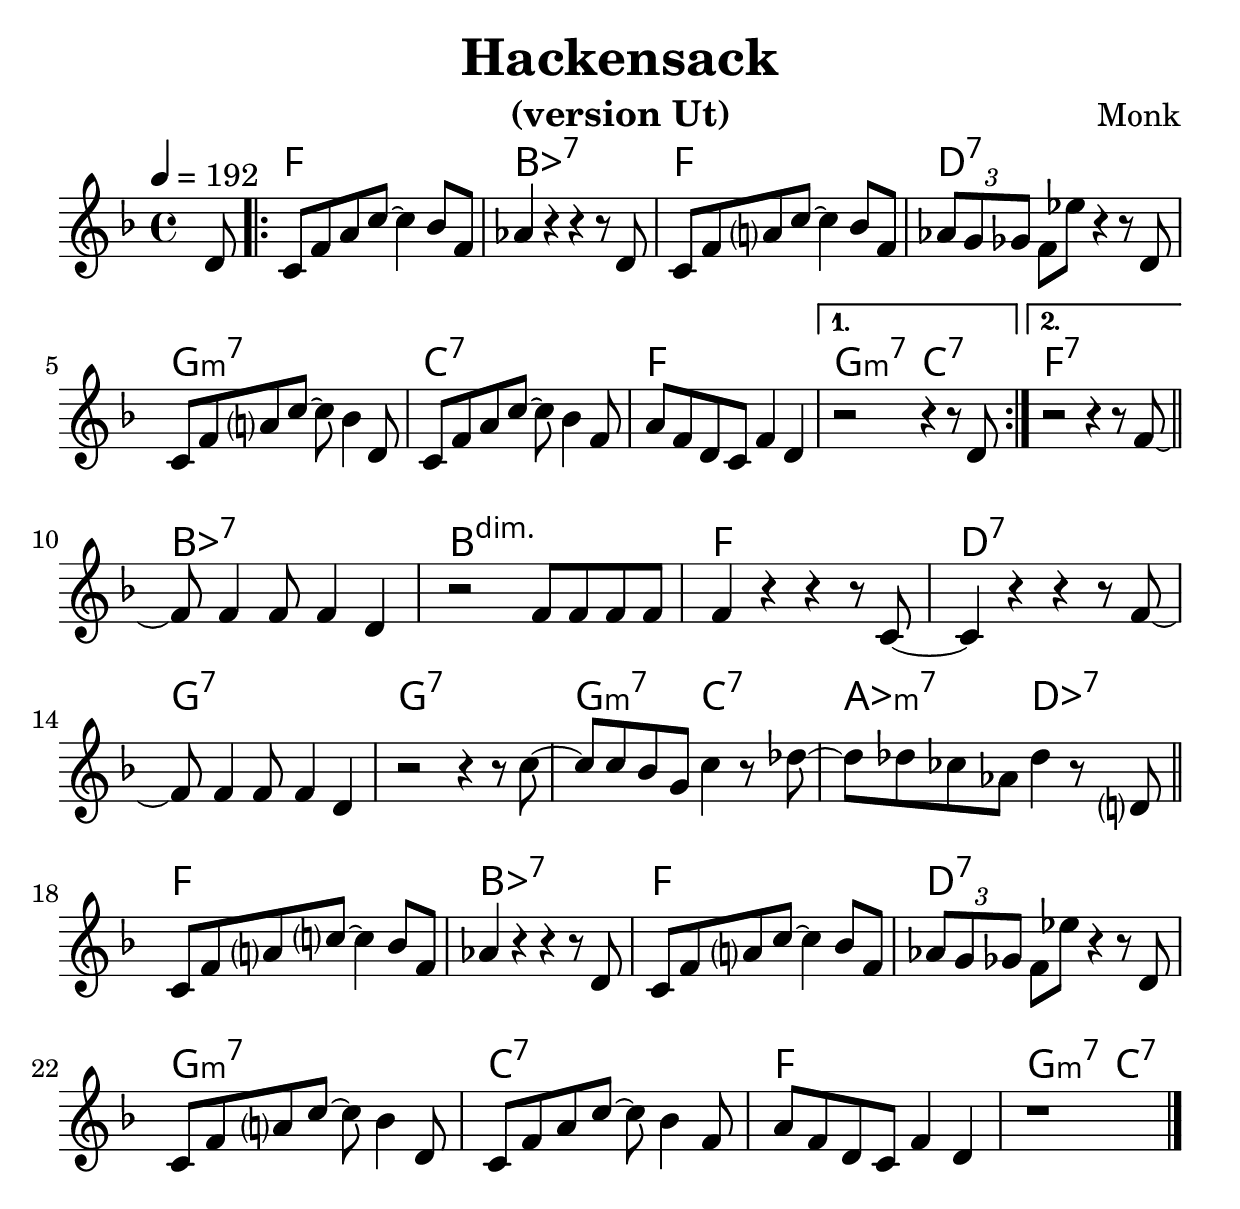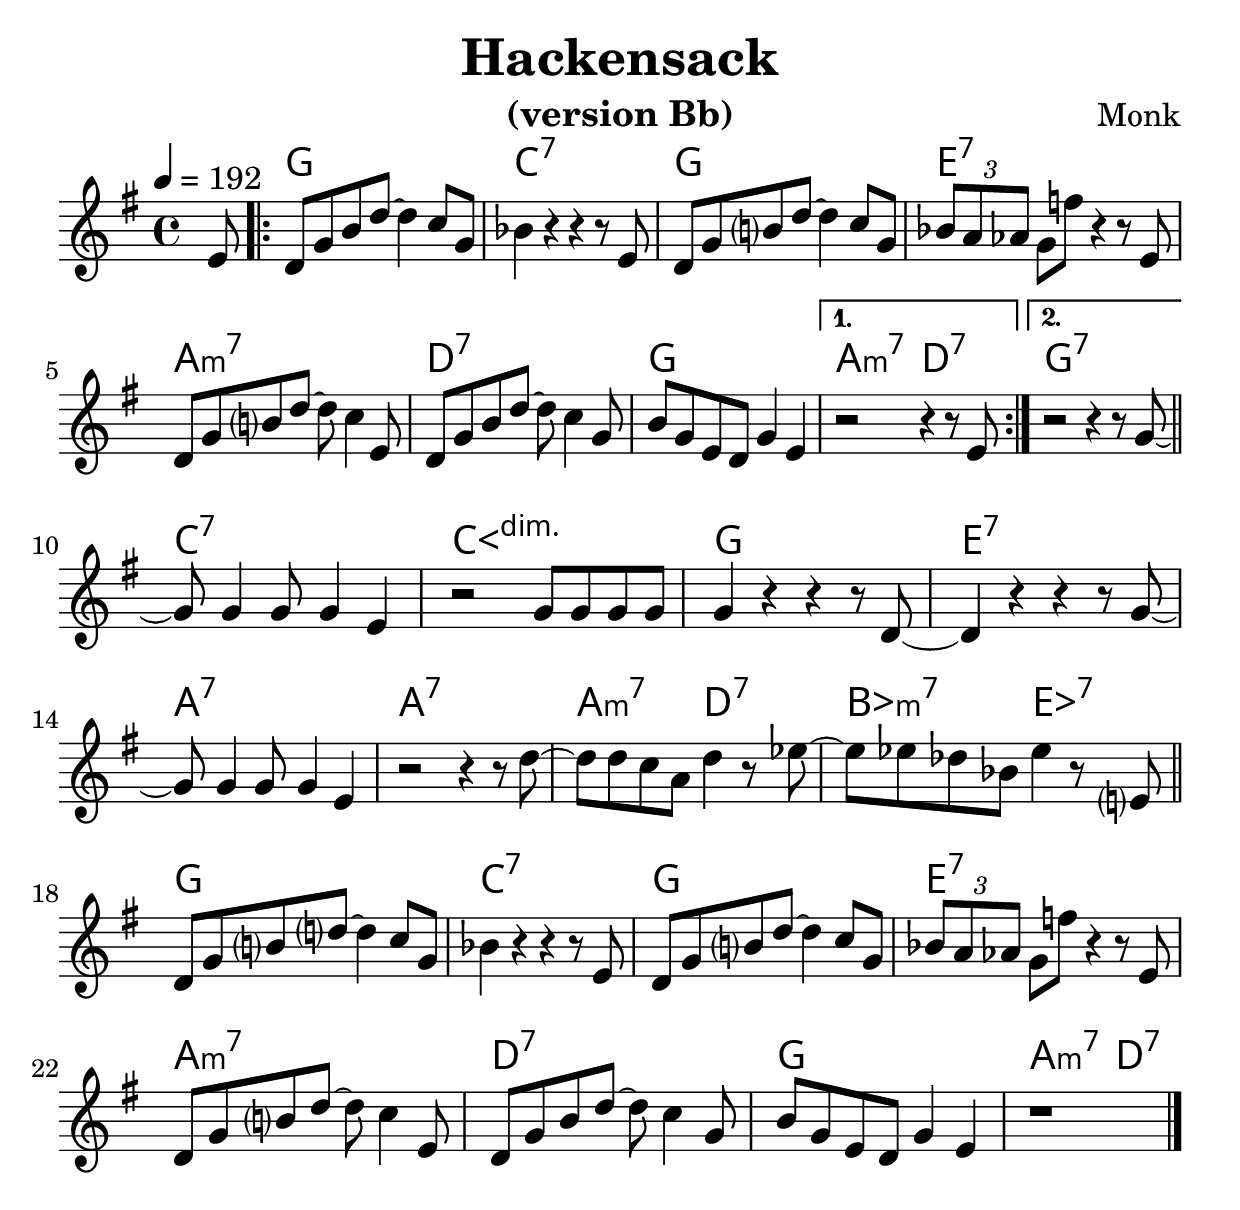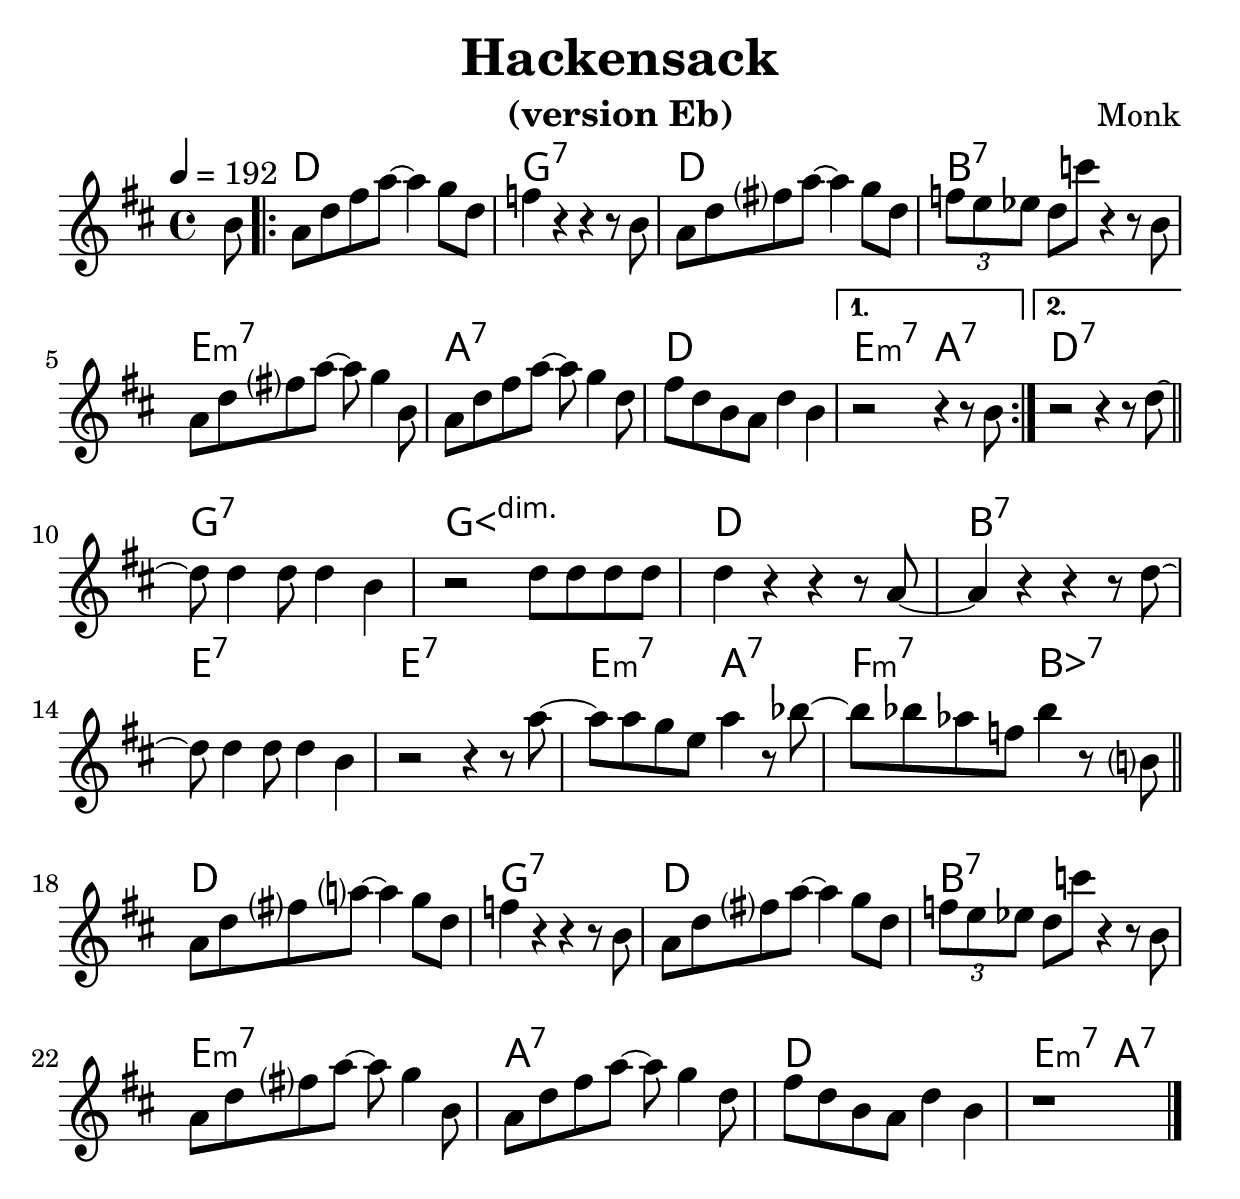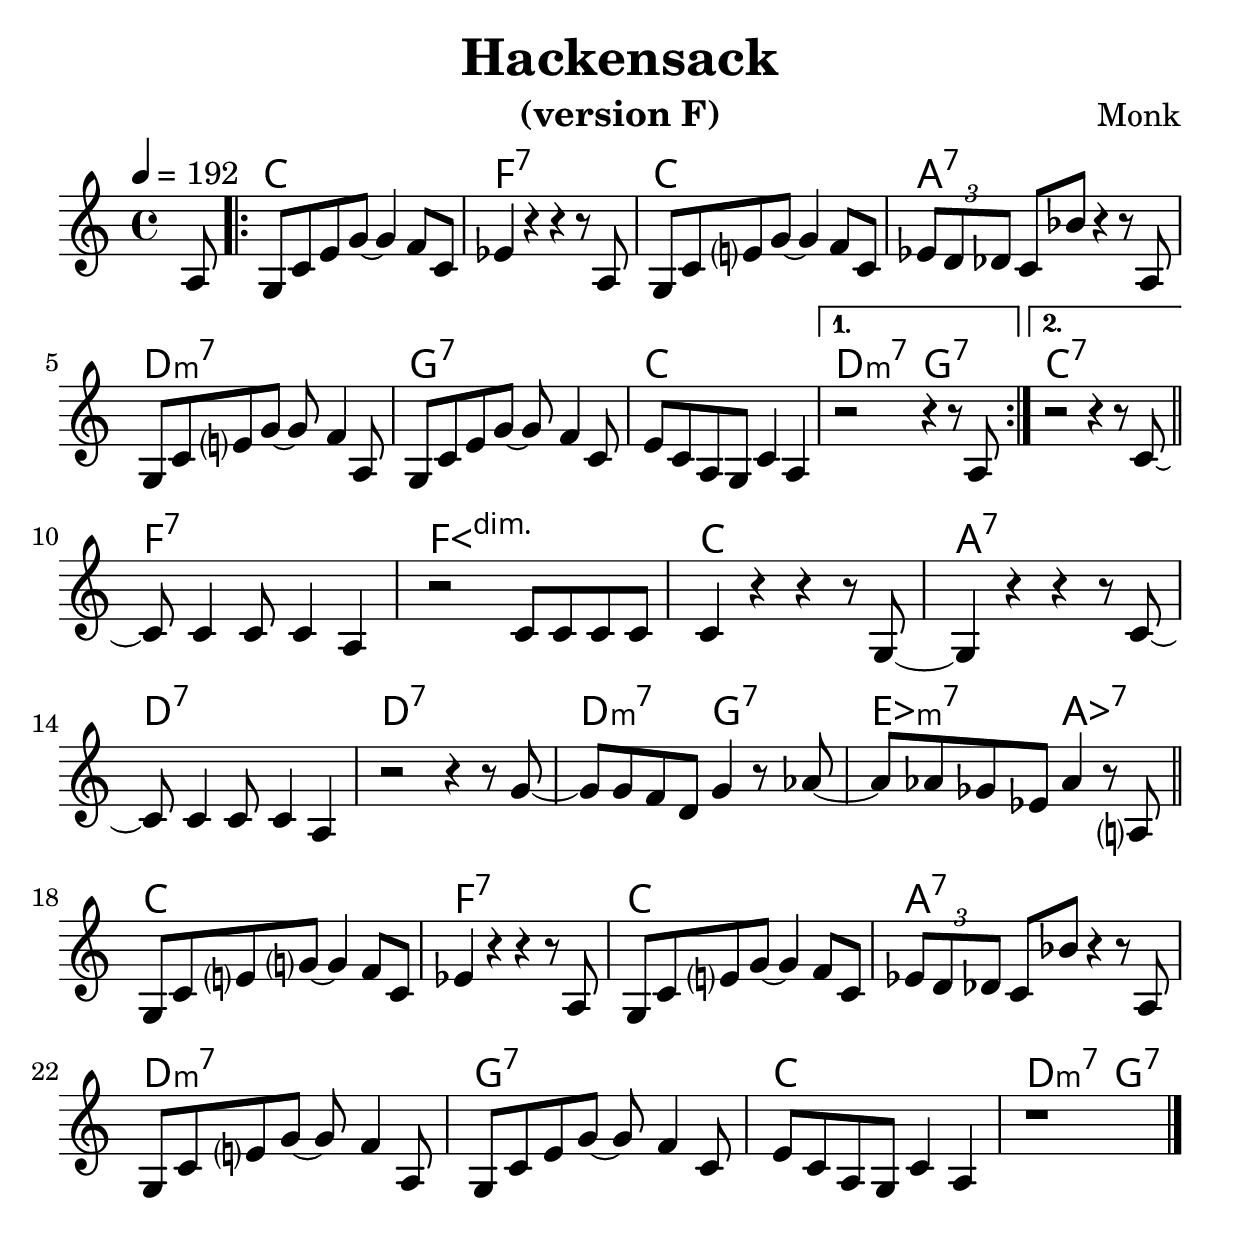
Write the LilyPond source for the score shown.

% Created on Mon Sep 20 15:23:38 CEST 2010
\version "2.22.0"

#(set-global-staff-size 28)
#(set-default-paper-size "a4")

\include "utils/AccordsJazzDefs.ly"

\paper { indent = 0\cm} 

\header {
	title = "Hackensack" 
 	composer = "Monk"
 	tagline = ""

}


accords = \chords {
  \partial 8 s8
  \repeat volta 2 {
    f1: bes:7 f d:7 g:m7 c:7 f
  }
  \alternative {{g2:m7 c:7}{f1:7}}
  bes:7 b:dim f: d:7 g:7 g:7 g2:m7 c:7 aes:m7 des:7
  f1: bes:7 f d:7 g:m7 c:7 f g2:m7 c:7
  }
theme = \new Staff {
	\time 4/4
	\tempo 4 = 192
	\set Staff.midiInstrument = "trumpet"
	\key f \major
	\clef treble
	\accidentalStyle "modern-cautionary"
	\relative c' { 	
 % Type notes here 
\compressEmptyMeasures
%\set Timing.beamExceptions = #'()
\partial 8 d8
\repeat volta 2 {
  c f a c~ c4 bes8 f aes4 r r r8 d,
  c f a c~ c4 bes8 f \tuplet 3/2 {aes g ges} f es' r4 r8 d,
  c f a c~ c bes4 d,8 c f a c~ c bes4 f8 a f d c f4 d
	}
	\alternative {{r2 r4 r8 d} {r2 r4 r8 f~}}
	\bar "||" \break
	f f4 f8 f4 d r2 f8 f f f f4 r r r8 c~ c4 r r r8 f~
	f f4 f8 f4 d r2 r4 r8 c'~ 
	c c bes g c4 r8 des~ des des ces aes des4 r8 d,
	\bar "||" \break
  c f a c~ c4 bes8 f aes4 r r r8 d,
  c f a c~ c4 bes8 f \tuplet 3/2 {aes g ges} f es' r4 r8 d,
  c f a c~ c bes4 d,8 c f a c~ c bes4 f8 a f d c f4 d
r1 \bar "|."
	}
}


\include "utils/books.ly"